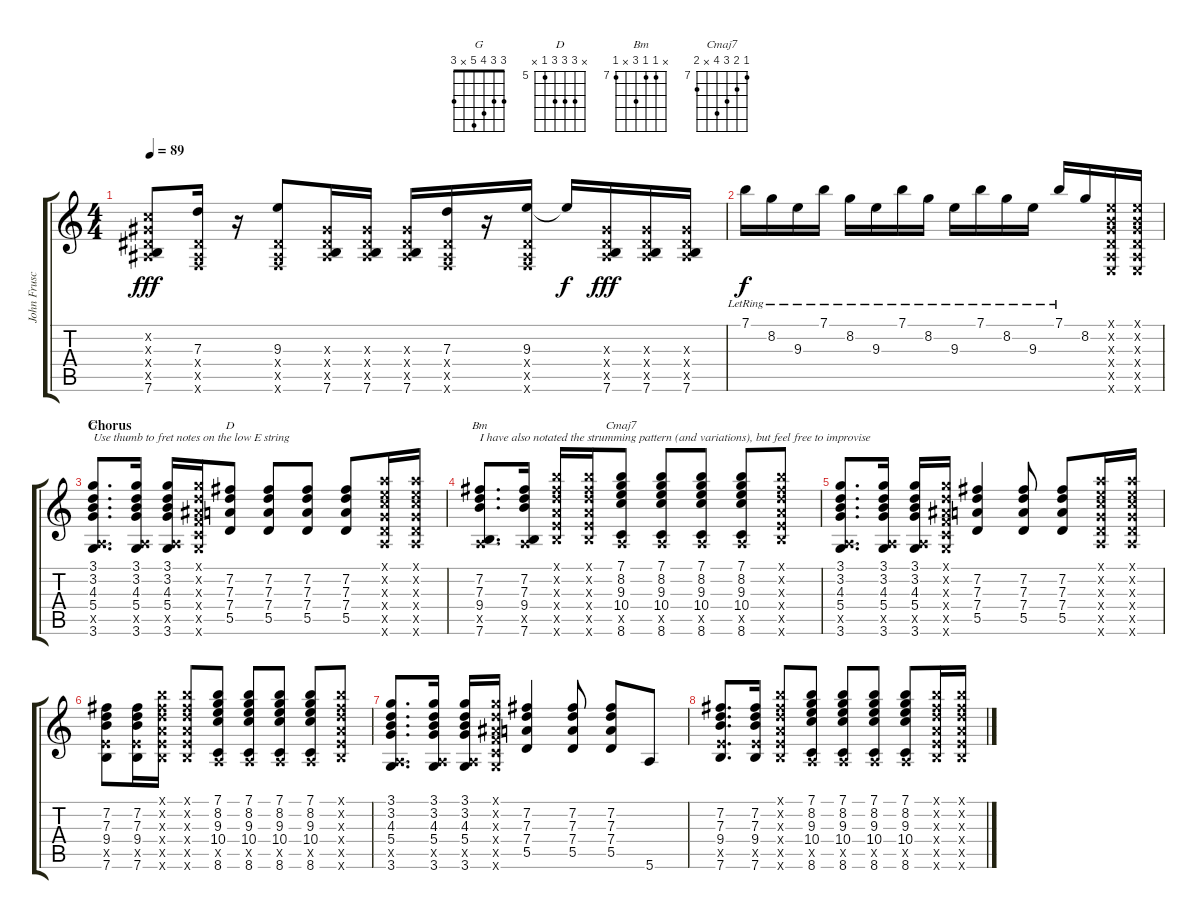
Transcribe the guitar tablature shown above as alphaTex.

\track ("John Frusciante" "John Frusc") {instrument overdrivenguitar}
\staff {score tabs}
\tuning (E4 B3 G3 D3 A2 E2) {hide}
\chord ("G" 3 3 4 5 x 3)
\chord ("D" x 7 7 7 5 x) {firstfret 5}
\chord ("Bm" x 7 7 9 x 7) {firstfret 7}
\chord ("Cmaj7" 7 8 9 10 x 8) {firstfret 7}
\ts (4 4)
\tempo 89
\clef g2
\ks c
(1.2{x} 1.3{x} 1.4{x} 1.5{x} 7.6).8{dy fff} (7.3 1.4{x} 1.5{x} 1.6{x}).16 r.16 (9.3 1.4{x} 1.5{x} 1.6{x}).8 (1.3{x} 1.4{x} 1.5{x} 7.6).16 (1.3{x} 1.4{x} 1.5{x} 7.6).16 (1.3{x} 1.4{x} 1.5{x} 7.6).16 (7.3 1.4{x} 1.5{x} 1.6{x}).16 r.16 (9.3 1.4{x} 1.5{x} 1.6{x}).16 9.3{t}.16{dy f} (1.3{x} 1.4{x} 1.5{x} 7.6).16{dy fff} (1.3{x} 1.4{x} 1.5{x} 7.6).16 (1.3{x} 1.4{x} 1.5{x} 7.6).16 |
7.1{lr}.16{dy f} 8.2{lr}.16 9.3{lr}.16 7.1{lr}.16 8.2{lr}.16 9.3{lr}.16 7.1{lr}.16 8.2{lr}.16 9.3{lr}.16 7.1{lr}.16 8.2{lr}.16 9.3{lr}.16 7.1{lr}.16 8.2.16 (0.1{x} 0.2{x} 0.3{x} 0.4{x} 0.5{x} 0.6{x}).16 (0.1{x} 0.2{x} 0.3{x} 0.4{x} 0.5{x} 0.6{x}).16 |
\section ("" "Chorus")
(3.1 3.2 4.3 5.4 0.5{x} 3.6).8{d ch "G" txt "Use thumb to fret notes on the low E string"} (3.1 3.2 4.3 5.4 0.5{x} 3.6).16 (3.1 3.2 4.3 5.4 0.5{x} 3.6).16 (3.1{x} 3.2{x} 3.3{x} 3.4{x} 3.5{x} 3.6{x}).16 (7.2 7.3 7.4 5.5).8{ch "D"} (7.2 7.3 7.4 5.5).8 (7.2 7.3 7.4 5.5).8 (7.2 7.3 7.4 5.5).8 (5.1{x} 5.2{x} 5.3{x} 5.4{x} 5.5{x} 5.6{x}).16 (5.1{x} 5.2{x} 5.3{x} 5.4{x} 5.5{x} 5.6{x}).16 |
(7.2 7.3 9.4 0.5{x} 7.6).8{d ch "Bm" txt "I have also notated the strumming pattern (and variations), but feel free to improvise"} (7.2 7.3 9.4 0.5{x} 7.6).16 (7.1{x} 7.2{x} 7.3{x} 7.4{x} 7.5{x} 7.6{x}).16 (7.1{x} 7.2{x} 7.3{x} 7.4{x} 7.5{x} 7.6{x}).16 (7.1 8.2 9.3 10.4 0.5{x} 8.6).8{ch "Cmaj7"} (7.1 8.2 9.3 10.4 0.5{x} 8.6).8 (7.1 8.2 9.3 10.4 0.5{x} 8.6).8 (7.1 8.2 9.3 10.4 0.5{x} 8.6).8 (7.1{x} 7.2{x} 7.3{x} 7.4{x} 7.5{x} 7.6{x}).8 |
(3.1 3.2 4.3 5.4 0.5{x} 3.6).8{d} (3.1 3.2 4.3 5.4 0.5{x} 3.6).16 (3.1 3.2 4.3 5.4 0.5{x} 3.6).16 (3.1{x} 3.2{x} 3.3{x} 3.4{x} 3.5{x} 3.6{x}).16 (7.2 7.3 7.4 5.5).4 (7.2 7.3 7.4 5.5).8 (7.2 7.3 7.4 5.5).8 (5.1{x} 5.2{x} 5.3{x} 5.4{x} 5.5{x} 5.6{x}).16 (5.1{x} 5.2{x} 5.3{x} 5.4{x} 5.5{x} 5.6{x}).16 |
(7.2 7.3 9.4 7.5{x} 7.6).8 (7.2 7.3 9.4 7.5{x} 7.6).16 (7.1{x} 7.2{x} 7.3{x} 7.4{x} 7.5{x} 7.6{x}).16 (7.1{x} 7.2{x} 7.3{x} 7.4{x} 7.5{x} 7.6{x}).8 (7.1 8.2 9.3 10.4 0.5{x} 8.6).8 (7.1 8.2 9.3 10.4 0.5{x} 8.6).8 (7.1 8.2 9.3 10.4 0.5{x} 8.6).8 (7.1 8.2 9.3 10.4 0.5{x} 8.6).8 (7.1{x} 7.2{x} 7.3{x} 7.4{x} 7.5{x} 7.6{x}).8 |
(3.1 3.2 4.3 5.4 0.5{x} 3.6).8{d} (3.1 3.2 4.3 5.4 0.5{x} 3.6).16 (3.1 3.2 4.3 5.4 0.5{x} 3.6).16 (3.1{x} 3.2{x} 3.3{x} 3.4{x} 3.5{x} 3.6{x}).16 (7.2 7.3 7.4 5.5).4 (7.2 7.3 7.4 5.5).8 (7.2 7.3 7.4 5.5).8 5.6.8 |
(7.2 7.3 9.4 7.5{x} 7.6).8{d} (7.2 7.3 9.4 7.5{x} 7.6).16 (7.1{x} 7.2{x} 7.3{x} 7.4{x} 7.5{x} 7.6{x}).8 (7.1 8.2 9.3 10.4 0.5{x} 8.6).8 (7.1 8.2 9.3 10.4 0.5{x} 8.6).8 (7.1 8.2 9.3 10.4 0.5{x} 8.6).8 (7.1 8.2 9.3 10.4 0.5{x} 8.6).8 (7.1{x} 7.2{x} 7.3{x} 7.4{x} 7.5{x} 7.6{x}).16 (7.1{x} 7.2{x} 7.3{x} 7.4{x} 7.5{x} 7.6{x}).16
